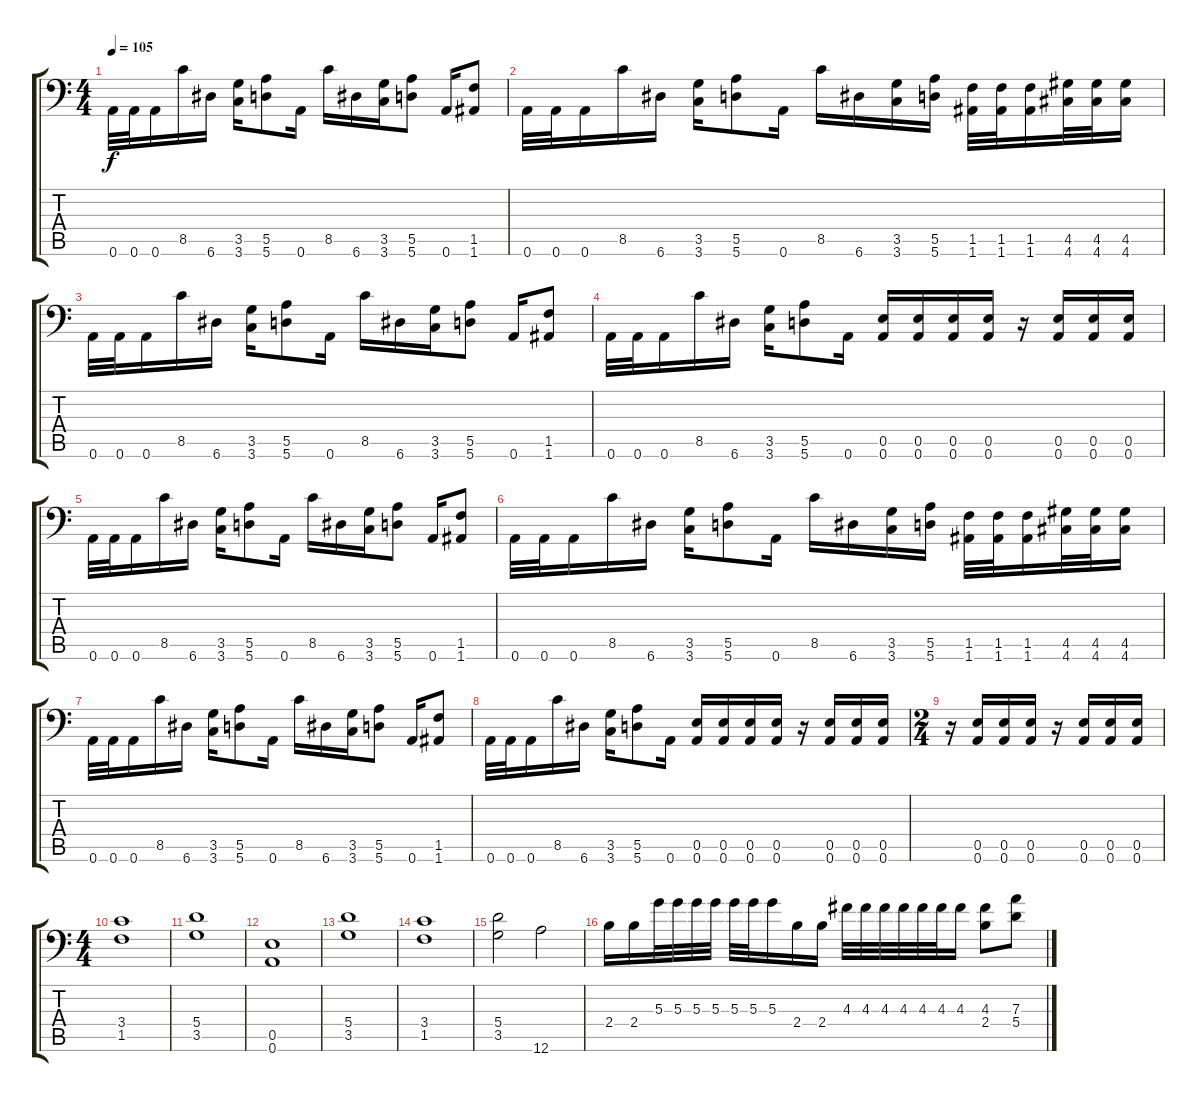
\track "" {instrument distortionguitar}
\staff {score tabs}
\tuning (B3 Gb3 D3 A2 E2 A1) {hide}
\ts (4 4)
\section ("" "")
\tempo 105
\clef f4
\ks c
0.6.32{dy f} 0.6.32 0.6.16 8.5.16 6.6.16 (3.5 3.6).16 (5.5 5.6).8 0.6.16 8.5.16 6.6.16 (3.5 3.6).16 (5.5 5.6).8 0.6.16 (1.5 1.6).8 |
0.6.32 0.6.32 0.6.16 8.5.16 6.6.16 (3.5 3.6).16 (5.5 5.6).8 0.6.16 8.5.16 6.6.16 (3.5 3.6).16 (5.5 5.6).16 (1.5 1.6).32 (1.5 1.6).32 (1.5 1.6).16 (4.5 4.6).32 (4.5 4.6).32 (4.5 4.6).16 |
0.6.32 0.6.32 0.6.16 8.5.16 6.6.16 (3.5 3.6).16 (5.5 5.6).8 0.6.16 8.5.16 6.6.16 (3.5 3.6).16 (5.5 5.6).8 0.6.16 (1.5 1.6).8 |
0.6.32 0.6.32 0.6.16 8.5.16 6.6.16 (3.5 3.6).16 (5.5 5.6).8 0.6.16 (0.5 0.6).16 (0.5 0.6).16 (0.5 0.6).16 (0.5 0.6).16 r.16 (0.5 0.6).16 (0.5 0.6).16 (0.5 0.6).16 |
0.6.32 0.6.32 0.6.16 8.5.16 6.6.16 (3.5 3.6).16 (5.5 5.6).8 0.6.16 8.5.16 6.6.16 (3.5 3.6).16 (5.5 5.6).8 0.6.16 (1.5 1.6).8 |
0.6.32 0.6.32 0.6.16 8.5.16 6.6.16 (3.5 3.6).16 (5.5 5.6).8 0.6.16 8.5.16 6.6.16 (3.5 3.6).16 (5.5 5.6).16 (1.5 1.6).32 (1.5 1.6).32 (1.5 1.6).16 (4.5 4.6).32 (4.5 4.6).32 (4.5 4.6).16 |
0.6.32 0.6.32 0.6.16 8.5.16 6.6.16 (3.5 3.6).16 (5.5 5.6).8 0.6.16 8.5.16 6.6.16 (3.5 3.6).16 (5.5 5.6).8 0.6.16 (1.5 1.6).8 |
0.6.32 0.6.32 0.6.16 8.5.16 6.6.16 (3.5 3.6).16 (5.5 5.6).8 0.6.16 (0.5 0.6).16 (0.5 0.6).16 (0.5 0.6).16 (0.5 0.6).16 r.16 (0.5 0.6).16 (0.5 0.6).16 (0.5 0.6).16 |
\ts (2 4)
r.16 (0.5 0.6).16 (0.5 0.6).16 (0.5 0.6).16 r.16 (0.5 0.6).16 (0.5 0.6).16 (0.5 0.6).16 |
\ts (4 4)
\section ("" "")
(3.4 1.5).1 |
(5.4 3.5).1 |
(0.5 0.6).1 |
(5.4 3.5).1 |
(3.4 1.5).1 |
(5.4 3.5).2 12.6.2 |
\section ("" "")
2.4.16 2.4.16 5.3.32 5.3.32 5.3.32 5.3.32 5.3.32 5.3.32 5.3.16 2.4.16 2.4.16 4.3.32 4.3.32 4.3.32 4.3.32 4.3.32 4.3.32 4.3.16 (4.3 2.4).8 (7.3 5.4).8
